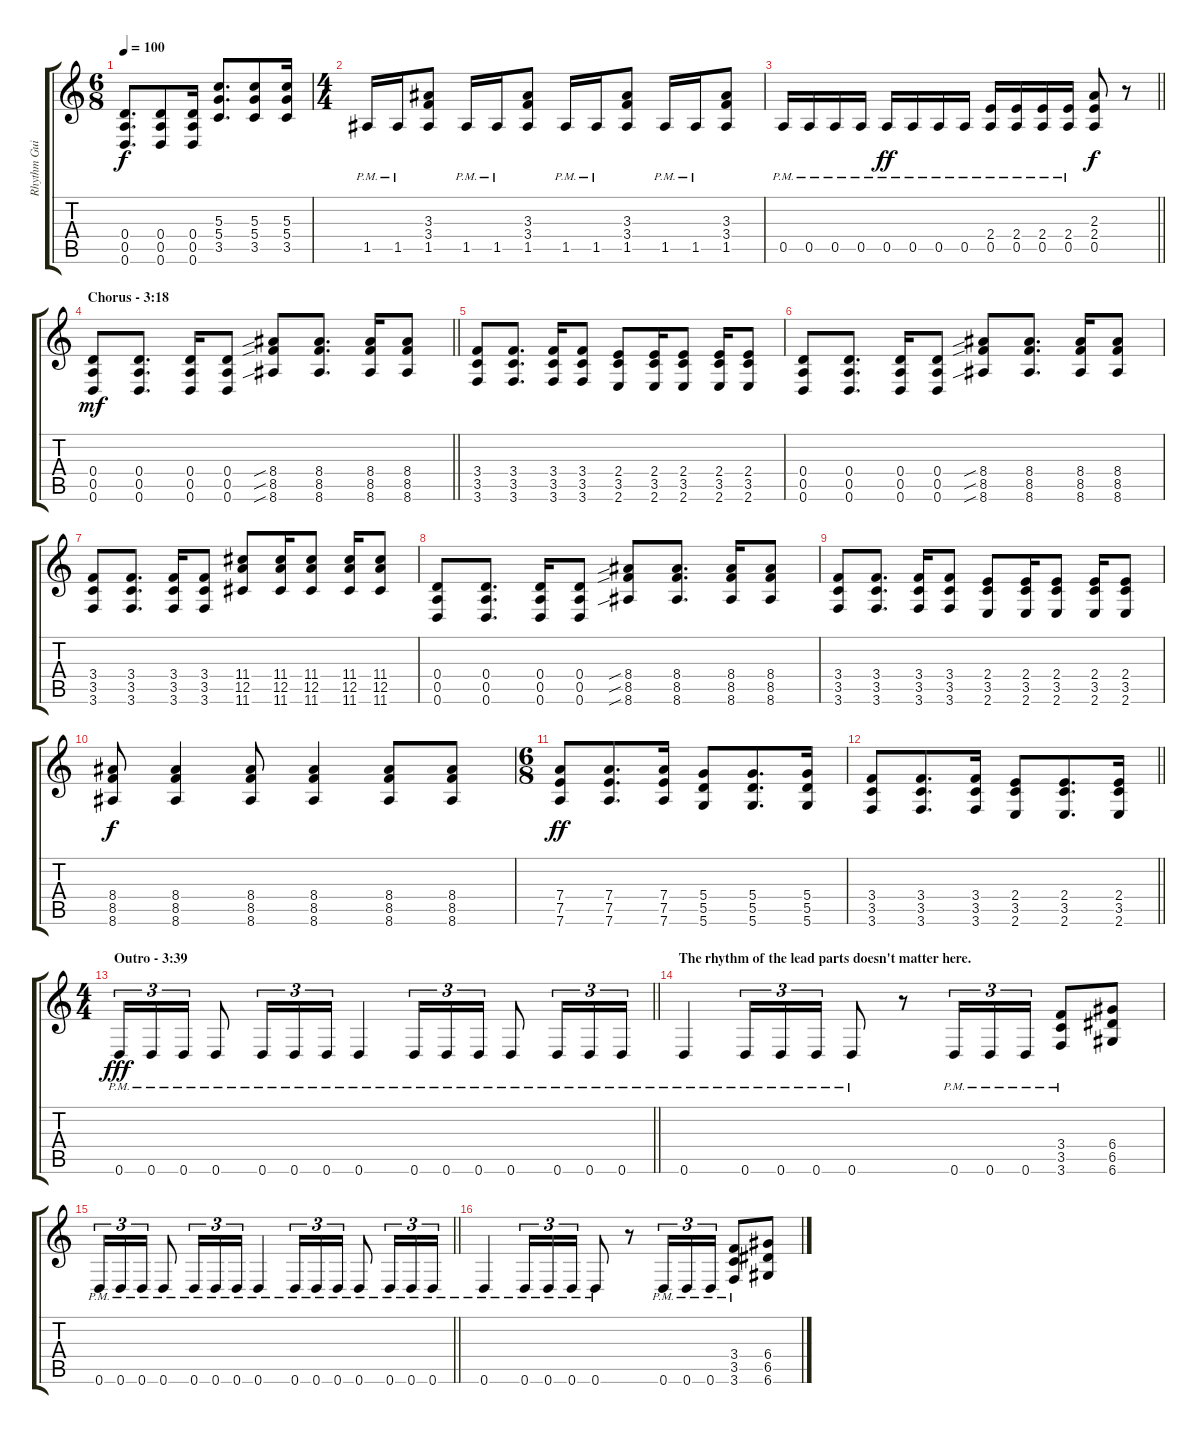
\track ("Rhythm Guitar" "Rhythm Gui") {instrument distortionguitar}
\staff {score tabs}
\tuning (E4 B3 G3 D3 A2 D2) {hide}
\ts (6 8)
\tempo 100
\clef g2
\ks c
(0.4 0.5 0.6).8{d dy f} (0.4 0.5 0.6).8 (0.4 0.5 0.6).16 (5.3 5.4 3.5).8{d} (5.3 5.4 3.5).8 (5.3 5.4 3.5).16 |
\ts (4 4)
1.5{pm}.16 1.5{pm}.16 (3.3 3.4 1.5).8 1.5{pm}.16 1.5{pm}.16 (3.3 3.4 1.5).8 1.5{pm}.16 1.5{pm}.16 (3.3 3.4 1.5).8 1.5{pm}.16 1.5{pm}.16 (3.3 3.4 1.5).8 |
\barLineRight lightlight
0.5{pm}.16 0.5{pm}.16 0.5{pm}.16 0.5{pm}.16 0.5{pm}.16{dy ff} 0.5{pm}.16 0.5{pm}.16 0.5{pm}.16 (2.4{pm} 0.5{pm}).16 (2.4{pm} 0.5{pm}).16 (2.4{pm} 0.5{pm}).16 (2.4{pm} 0.5{pm}).16 (2.3 2.4 0.5).8{dy f} r.8 |
\section ("" "Chorus - 3:18")
\barLineRight lightlight
(0.4 0.5 0.6).8{dy mf} (0.4 0.5 0.6).8{d} (0.4 0.5 0.6).16 (0.4 0.5 0.6).8 (8.4{sib} 8.5{sib} 8.6{sib}).8 (8.4 8.5 8.6).8{d} (8.4 8.5 8.6).16 (8.4 8.5 8.6).8 |
(3.4 3.5 3.6).8 (3.4 3.5 3.6).8{d} (3.4 3.5 3.6).16 (3.4 3.5 3.6).8 (2.4 3.5 2.6).8 (2.4 3.5 2.6).16 (2.4 3.5 2.6).8 (2.4 3.5 2.6).16 (2.4 3.5 2.6).8 |
(0.4 0.5 0.6).8 (0.4 0.5 0.6).8{d} (0.4 0.5 0.6).16 (0.4 0.5 0.6).8 (8.4{sib} 8.5{sib} 8.6{sib}).8 (8.4 8.5 8.6).8{d} (8.4 8.5 8.6).16 (8.4 8.5 8.6).8 |
(3.4 3.5 3.6).8 (3.4 3.5 3.6).8{d} (3.4 3.5 3.6).16 (3.4 3.5 3.6).8 (11.4 12.5 11.6).8 (11.4 12.5 11.6).16 (11.4 12.5 11.6).8 (11.4 12.5 11.6).16 (11.4 12.5 11.6).8 |
(0.4 0.5 0.6).8 (0.4 0.5 0.6).8{d} (0.4 0.5 0.6).16 (0.4 0.5 0.6).8 (8.4{sib} 8.5{sib} 8.6{sib}).8 (8.4 8.5 8.6).8{d} (8.4 8.5 8.6).16 (8.4 8.5 8.6).8 |
(3.4 3.5 3.6).8 (3.4 3.5 3.6).8{d} (3.4 3.5 3.6).16 (3.4 3.5 3.6).8 (2.4 3.5 2.6).8 (2.4 3.5 2.6).16 (2.4 3.5 2.6).8 (2.4 3.5 2.6).16 (2.4 3.5 2.6).8 |
(8.4 8.5 8.6).8{dy f} (8.4 8.5 8.6).4 (8.4 8.5 8.6).8 (8.4 8.5 8.6).4 (8.4 8.5 8.6).8 (8.4 8.5 8.6).8 |
\ts (6 8)
(7.4 7.5 7.6).8{dy ff} (7.4 7.5 7.6).8{d} (7.4 7.5 7.6).16 (5.4 5.5 5.6).8 (5.4 5.5 5.6).8{d} (5.4 5.5 5.6).16 |
\barLineRight lightlight
(3.4 3.5 3.6).8 (3.4 3.5 3.6).8{d} (3.4 3.5 3.6).16 (2.4 3.5 2.6).8 (2.4 3.5 2.6).8{d} (2.4 3.5 2.6).16 |
\ts (4 4)
\section ("" "Outro - 3:39")
\barLineRight lightlight
0.6{pm}.16{tu (3 2) dy fff} 0.6{pm}.16{tu (3 2)} 0.6{pm}.16{tu (3 2)} 0.6{pm}.8 0.6{pm}.16{tu (3 2)} 0.6{pm}.16{tu (3 2)} 0.6{pm}.16{tu (3 2)} 0.6{pm}.4 0.6{pm}.16{tu (3 2)} 0.6{pm}.16{tu (3 2)} 0.6{pm}.16{tu (3 2)} 0.6{pm}.8 0.6{pm}.16{tu (3 2)} 0.6{pm}.16{tu (3 2)} 0.6{pm}.16{tu (3 2)} |
\section ("" "The rhythm of the lead parts doesn't matter here.")
0.6{pm}.4 0.6{pm}.16{tu (3 2)} 0.6{pm}.16{tu (3 2)} 0.6{pm}.16{tu (3 2)} 0.6{pm}.8 r.8 0.6{pm}.16{tu (3 2)} 0.6{pm}.16{tu (3 2)} 0.6{pm}.16{tu (3 2)} (3.4 3.5 3.6{pm}).8 (6.4 6.5 6.6).8 |
\barLineRight lightlight
0.6{pm}.16{tu (3 2)} 0.6{pm}.16{tu (3 2)} 0.6{pm}.16{tu (3 2)} 0.6{pm}.8 0.6{pm}.16{tu (3 2)} 0.6{pm}.16{tu (3 2)} 0.6{pm}.16{tu (3 2)} 0.6{pm}.4 0.6{pm}.16{tu (3 2)} 0.6{pm}.16{tu (3 2)} 0.6{pm}.16{tu (3 2)} 0.6{pm}.8 0.6{pm}.16{tu (3 2)} 0.6{pm}.16{tu (3 2)} 0.6{pm}.16{tu (3 2)} |
0.6{pm}.4 0.6{pm}.16{tu (3 2)} 0.6{pm}.16{tu (3 2)} 0.6{pm}.16{tu (3 2)} 0.6{pm}.8 r.8 0.6{pm}.16{tu (3 2)} 0.6{pm}.16{tu (3 2)} 0.6{pm}.16{tu (3 2)} (3.4 3.5 3.6{pm}).8 (6.4 6.5 6.6).8
